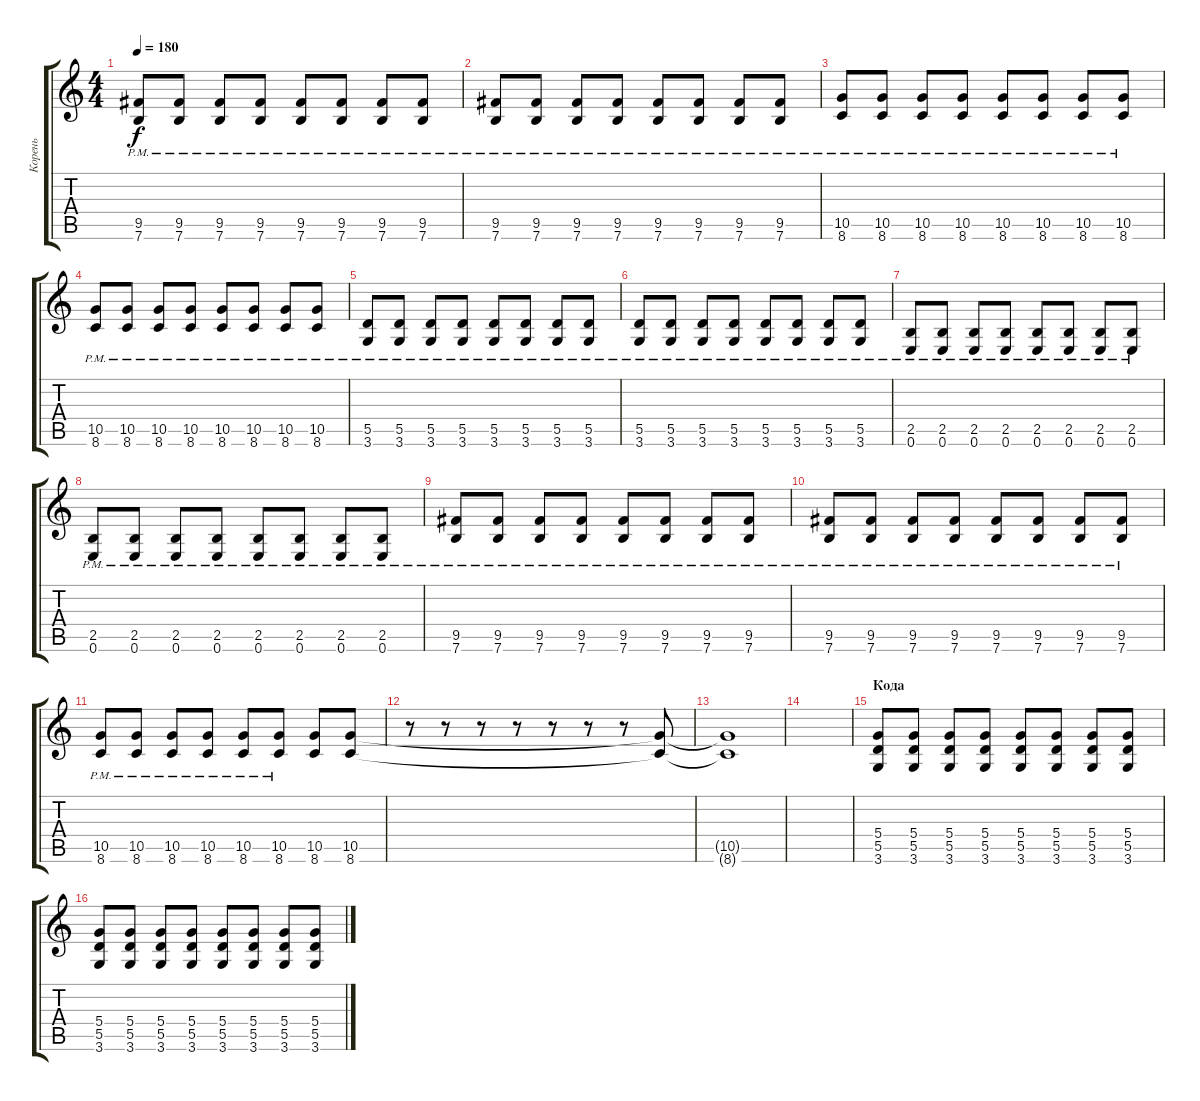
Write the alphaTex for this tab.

\track ("Корень" "Корень") {instrument overdrivenguitar}
\staff {score tabs}
\tuning (E4 B3 G3 D3 A2 E2) {hide}
\ts (4 4)
\tempo 180
\clef g2
\ks c
(9.5{pm} 7.6{pm}).8{dy f volume 13 instrument overdrivenguitar} (9.5{pm} 7.6{pm}).8 (9.5{pm} 7.6).8 (9.5{pm} 7.6{pm}).8 (9.5{pm} 7.6{pm}).8 (9.5{pm} 7.6{pm}).8 (9.5{pm} 7.6{pm}).8 (9.5{pm} 7.6{pm}).8 |
(9.5{pm} 7.6{pm}).8{volume 13 instrument overdrivenguitar} (9.5{pm} 7.6{pm}).8 (9.5{pm} 7.6).8 (9.5{pm} 7.6{pm}).8 (9.5{pm} 7.6{pm}).8 (9.5{pm} 7.6{pm}).8 (9.5{pm} 7.6{pm}).8 (9.5{pm} 7.6{pm}).8 |
(10.5{pm} 8.6{pm}).8{volume 13 instrument overdrivenguitar} (10.5{pm} 8.6{pm}).8 (10.5{pm} 8.6).8 (10.5{pm} 8.6{pm}).8 (10.5{pm} 8.6{pm}).8 (10.5{pm} 8.6{pm}).8 (10.5{pm} 8.6{pm}).8 (10.5{pm} 8.6{pm}).8 |
(10.5{pm} 8.6{pm}).8{volume 13 instrument overdrivenguitar} (10.5{pm} 8.6{pm}).8 (10.5{pm} 8.6).8 (10.5{pm} 8.6{pm}).8 (10.5{pm} 8.6{pm}).8 (10.5{pm} 8.6{pm}).8 (10.5{pm} 8.6{pm}).8 (10.5{pm} 8.6{pm}).8 |
(5.5{pm} 3.6{pm}).8{volume 13 instrument overdrivenguitar} (5.5{pm} 3.6{pm}).8 (5.5{pm} 3.6{pm}).8 (5.5{pm} 3.6{pm}).8 (5.5{pm} 3.6{pm}).8 (5.5{pm} 3.6{pm}).8 (5.5{pm} 3.6{pm}).8 (5.5{pm} 3.6{pm}).8 |
(5.5{pm} 3.6{pm}).8{volume 13 instrument overdrivenguitar} (5.5{pm} 3.6{pm}).8 (5.5{pm} 3.6{pm}).8 (5.5{pm} 3.6{pm}).8 (5.5{pm} 3.6{pm}).8 (5.5{pm} 3.6{pm}).8 (5.5{pm} 3.6{pm}).8 (5.5{pm} 3.6{pm}).8 |
(2.5{pm} 0.6{pm}).8{volume 13 instrument overdrivenguitar} (2.5{pm} 0.6{pm}).8 (2.5{pm} 0.6{pm}).8 (2.5{pm} 0.6{pm}).8 (2.5{pm} 0.6{pm}).8 (2.5{pm} 0.6{pm}).8 (2.5{pm} 0.6{pm}).8 (2.5{pm} 0.6{pm}).8 |
(2.5{pm} 0.6{pm}).8{volume 13 instrument overdrivenguitar} (2.5{pm} 0.6{pm}).8 (2.5{pm} 0.6{pm}).8 (2.5{pm} 0.6{pm}).8 (2.5{pm} 0.6{pm}).8 (2.5{pm} 0.6{pm}).8 (2.5{pm} 0.6{pm}).8 (2.5{pm} 0.6{pm}).8 |
(9.5{pm} 7.6{pm}).8{volume 13 instrument overdrivenguitar} (9.5{pm} 7.6{pm}).8 (9.5{pm} 7.6).8 (9.5{pm} 7.6{pm}).8 (9.5{pm} 7.6{pm}).8 (9.5{pm} 7.6{pm}).8 (9.5{pm} 7.6{pm}).8 (9.5{pm} 7.6{pm}).8 |
(9.5{pm} 7.6{pm}).8{volume 13 instrument overdrivenguitar} (9.5{pm} 7.6{pm}).8 (9.5{pm} 7.6).8 (9.5{pm} 7.6{pm}).8 (9.5{pm} 7.6{pm}).8 (9.5{pm} 7.6{pm}).8 (9.5{pm} 7.6{pm}).8 (9.5{pm} 7.6{pm}).8 |
(10.5{pm} 8.6{pm}).8{volume 13 instrument overdrivenguitar} (10.5{pm} 8.6{pm}).8 (10.5{pm} 8.6).8 (10.5{pm} 8.6{pm}).8 (10.5{pm} 8.6{pm}).8 (10.5{pm} 8.6{pm}).8 (10.5 8.6).8 (10.5 8.6).8 |
r.8 r.8 r.8 r.8 r.8 r.8 r.8 (10.5{t} 8.6{t}).8 |
(10.5{t} 8.6{t}).1 |
|
\section ("" "Кода")
(5.4 5.5 3.6).8{volume 11 instrument overdrivenguitar} (5.4 5.5 3.6).8 (5.4 5.5 3.6).8 (5.4 5.5 3.6).8 (5.4 5.5 3.6).8 (5.4 5.5 3.6).8 (5.4 5.5 3.6).8 (5.4 5.5 3.6).8 |
(5.4 5.5 3.6).8 (5.4 5.5 3.6).8 (5.4 5.5 3.6).8 (5.4 5.5 3.6).8 (5.4 5.5 3.6).8 (5.4 5.5 3.6).8 (5.4 5.5 3.6).8 (5.4 5.5 3.6).8
